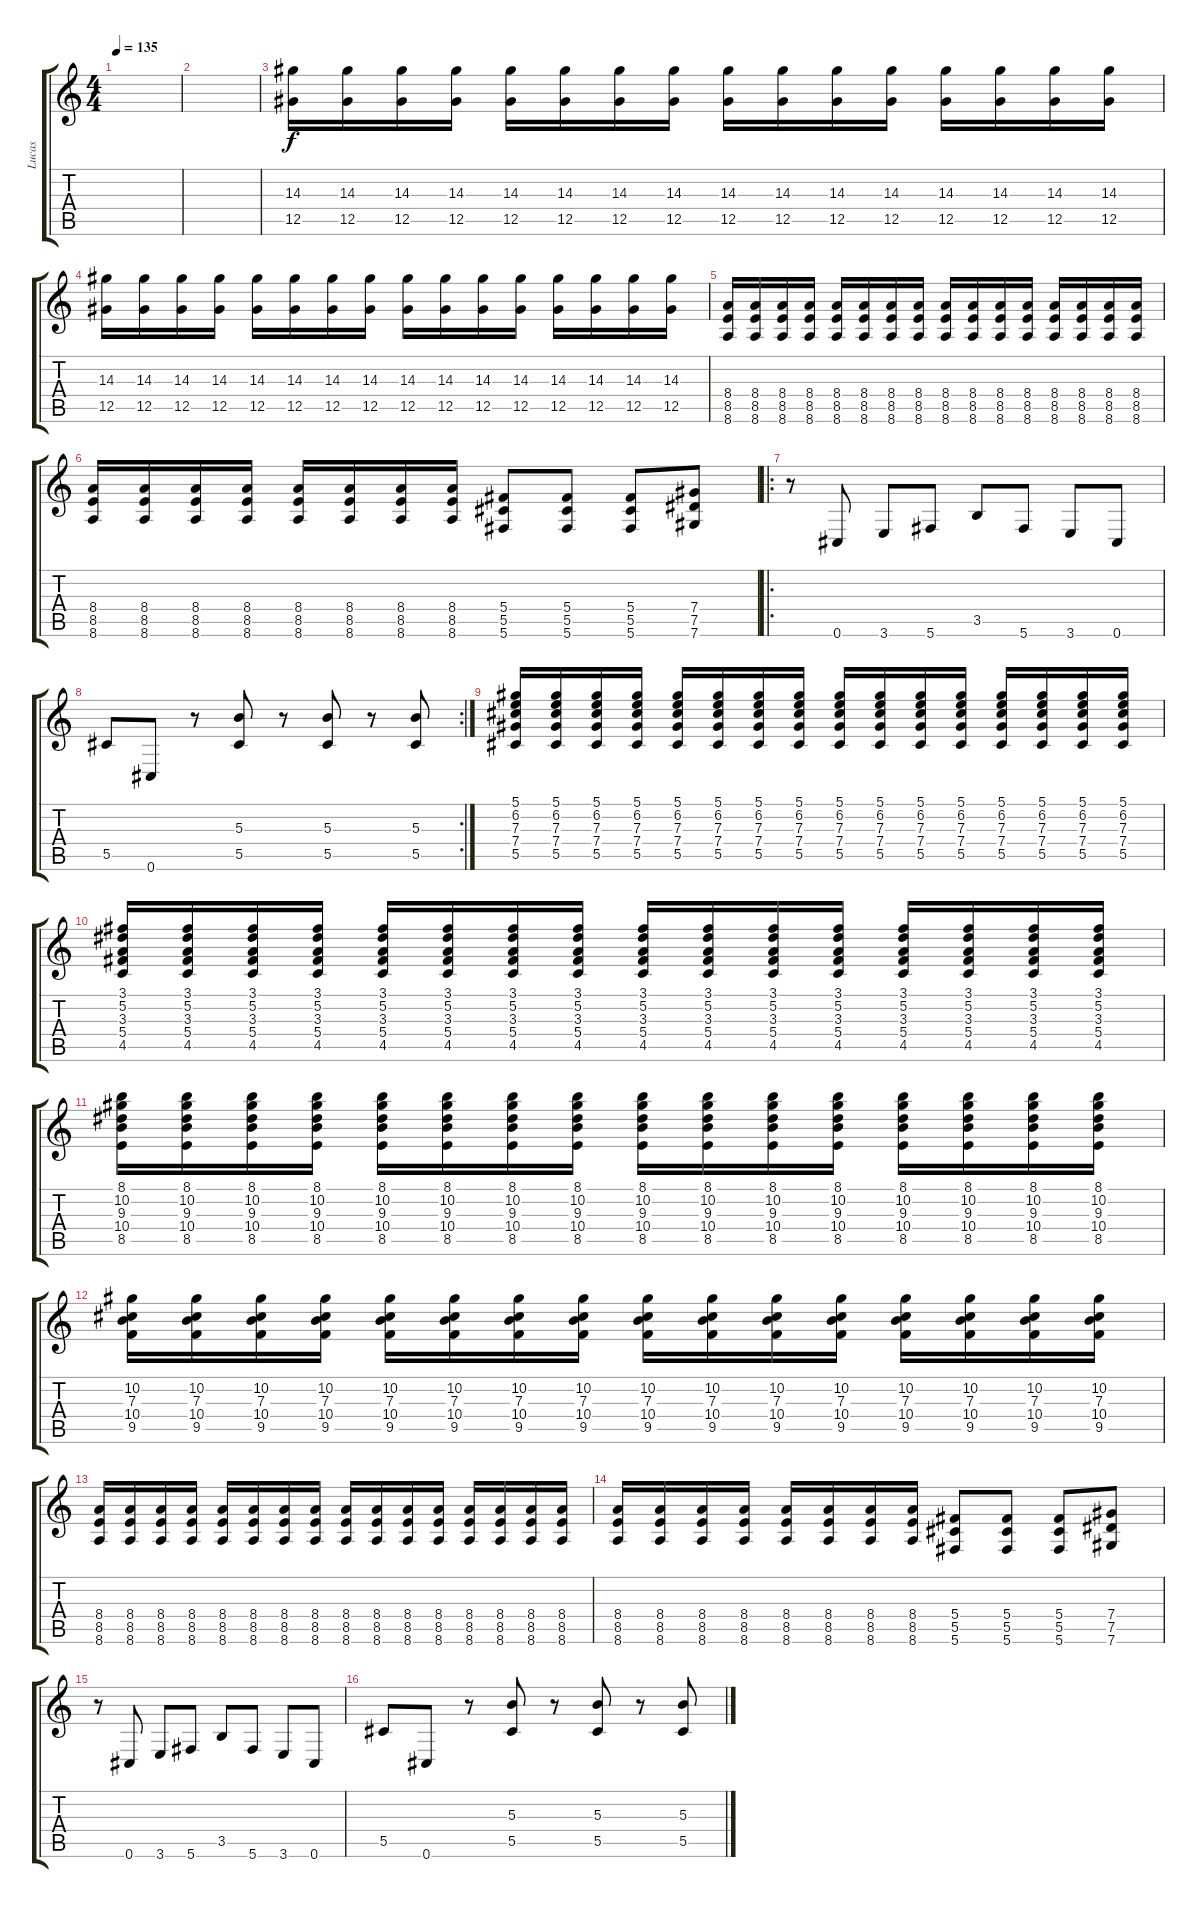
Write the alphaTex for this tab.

\track ("Lucas" "Lucas") {instrument overdrivenguitar}
\staff {score tabs}
\tuning (Eb4 Bb3 Gb3 Db3 Ab2 Db2) {hide}
\ts (4 4)
\tempo 135
\clef g2
\ks c
|
|
(14.3 12.5).16 (14.3 12.5).16 (14.3 12.5).16 (14.3 12.5).16 (14.3 12.5).16 (14.3 12.5).16 (14.3 12.5).16 (14.3 12.5).16 (14.3 12.5).16 (14.3 12.5).16 (14.3 12.5).16 (14.3 12.5).16 (14.3 12.5).16 (14.3 12.5).16 (14.3 12.5).16 (14.3 12.5).16 |
(14.3 12.5).16 (14.3 12.5).16 (14.3 12.5).16 (14.3 12.5).16 (14.3 12.5).16 (14.3 12.5).16 (14.3 12.5).16 (14.3 12.5).16 (14.3 12.5).16 (14.3 12.5).16 (14.3 12.5).16 (14.3 12.5).16 (14.3 12.5).16 (14.3 12.5).16 (14.3 12.5).16 (14.3 12.5).16 |
(8.4 8.5 8.6).16 (8.4 8.5 8.6).16 (8.4 8.5 8.6).16 (8.4 8.5 8.6).16 (8.4 8.5 8.6).16 (8.4 8.5 8.6).16 (8.4 8.5 8.6).16 (8.4 8.5 8.6).16 (8.4 8.5 8.6).16 (8.4 8.5 8.6).16 (8.4 8.5 8.6).16 (8.4 8.5 8.6).16 (8.4 8.5 8.6).16 (8.4 8.5 8.6).16 (8.4 8.5 8.6).16 (8.4 8.5 8.6).16 |
(8.4 8.5 8.6).16 (8.4 8.5 8.6).16 (8.4 8.5 8.6).16 (8.4 8.5 8.6).16 (8.4 8.5 8.6).16 (8.4 8.5 8.6).16 (8.4 8.5 8.6).16 (8.4 8.5 8.6).16 (5.4 5.5 5.6).8 (5.4 5.5 5.6).8 (5.4 5.5 5.6).8 (7.4 7.5 7.6).8 |
\ro
r.8 0.6.8 3.6.8 5.6.8 3.5.8 5.6.8 3.6.8 0.6.8 |
\rc 2
5.5.8 0.6.8 r.8 (5.3 5.5).8 r.8 (5.3 5.5).8 r.8 (5.3 5.5).8 |
(5.1 6.2 7.3 7.4 5.5).16 (5.1 6.2 7.3 7.4 5.5).16 (5.1 6.2 7.3 7.4 5.5).16 (5.1 6.2 7.3 7.4 5.5).16 (5.1 6.2 7.3 7.4 5.5).16 (5.1 6.2 7.3 7.4 5.5).16 (5.1 6.2 7.3 7.4 5.5).16 (5.1 6.2 7.3 7.4 5.5).16 (5.1 6.2 7.3 7.4 5.5).16 (5.1 6.2 7.3 7.4 5.5).16 (5.1 6.2 7.3 7.4 5.5).16 (5.1 6.2 7.3 7.4 5.5).16 (5.1 6.2 7.3 7.4 5.5).16 (5.1 6.2 7.3 7.4 5.5).16 (5.1 6.2 7.3 7.4 5.5).16 (5.1 6.2 7.3 7.4 5.5).16 |
(3.1 5.2 3.3 5.4 4.5).16 (3.1 5.2 3.3 5.4 4.5).16 (3.1 5.2 3.3 5.4 4.5).16 (3.1 5.2 3.3 5.4 4.5).16 (3.1 5.2 3.3 5.4 4.5).16 (3.1 5.2 3.3 5.4 4.5).16 (3.1 5.2 3.3 5.4 4.5).16 (3.1 5.2 3.3 5.4 4.5).16 (3.1 5.2 3.3 5.4 4.5).16 (3.1 5.2 3.3 5.4 4.5).16 (3.1 5.2 3.3 5.4 4.5).16 (3.1 5.2 3.3 5.4 4.5).16 (3.1 5.2 3.3 5.4 4.5).16 (3.1 5.2 3.3 5.4 4.5).16 (3.1 5.2 3.3 5.4 4.5).16 (3.1 5.2 3.3 5.4 4.5).16 |
(8.1 10.2 9.3 10.4 8.5).16 (8.1 10.2 9.3 10.4 8.5).16 (8.1 10.2 9.3 10.4 8.5).16 (8.1 10.2 9.3 10.4 8.5).16 (8.1 10.2 9.3 10.4 8.5).16 (8.1 10.2 9.3 10.4 8.5).16 (8.1 10.2 9.3 10.4 8.5).16 (8.1 10.2 9.3 10.4 8.5).16 (8.1 10.2 9.3 10.4 8.5).16 (8.1 10.2 9.3 10.4 8.5).16 (8.1 10.2 9.3 10.4 8.5).16 (8.1 10.2 9.3 10.4 8.5).16 (8.1 10.2 9.3 10.4 8.5).16 (8.1 10.2 9.3 10.4 8.5).16 (8.1 10.2 9.3 10.4 8.5).16 (8.1 10.2 9.3 10.4 8.5).16 |
(10.2 7.3 10.4 9.5).16 (10.2 7.3 10.4 9.5).16 (10.2 7.3 10.4 9.5).16 (10.2 7.3 10.4 9.5).16 (10.2 7.3 10.4 9.5).16 (10.2 7.3 10.4 9.5).16 (10.2 7.3 10.4 9.5).16 (10.2 7.3 10.4 9.5).16 (10.2 7.3 10.4 9.5).16 (10.2 7.3 10.4 9.5).16 (10.2 7.3 10.4 9.5).16 (10.2 7.3 10.4 9.5).16 (10.2 7.3 10.4 9.5).16 (10.2 7.3 10.4 9.5).16 (10.2 7.3 10.4 9.5).16 (10.2 7.3 10.4 9.5).16 |
(8.4 8.5 8.6).16 (8.4 8.5 8.6).16 (8.4 8.5 8.6).16 (8.4 8.5 8.6).16 (8.4 8.5 8.6).16 (8.4 8.5 8.6).16 (8.4 8.5 8.6).16 (8.4 8.5 8.6).16 (8.4 8.5 8.6).16 (8.4 8.5 8.6).16 (8.4 8.5 8.6).16 (8.4 8.5 8.6).16 (8.4 8.5 8.6).16 (8.4 8.5 8.6).16 (8.4 8.5 8.6).16 (8.4 8.5 8.6).16 |
(8.4 8.5 8.6).16 (8.4 8.5 8.6).16 (8.4 8.5 8.6).16 (8.4 8.5 8.6).16 (8.4 8.5 8.6).16 (8.4 8.5 8.6).16 (8.4 8.5 8.6).16 (8.4 8.5 8.6).16 (5.4 5.5 5.6).8 (5.4 5.5 5.6).8 (5.4 5.5 5.6).8 (7.4 7.5 7.6).8 |
r.8 0.6.8 3.6.8 5.6.8 3.5.8 5.6.8 3.6.8 0.6.8 |
5.5.8 0.6.8 r.8 (5.3 5.5).8 r.8 (5.3 5.5).8 r.8 (5.3 5.5).8
